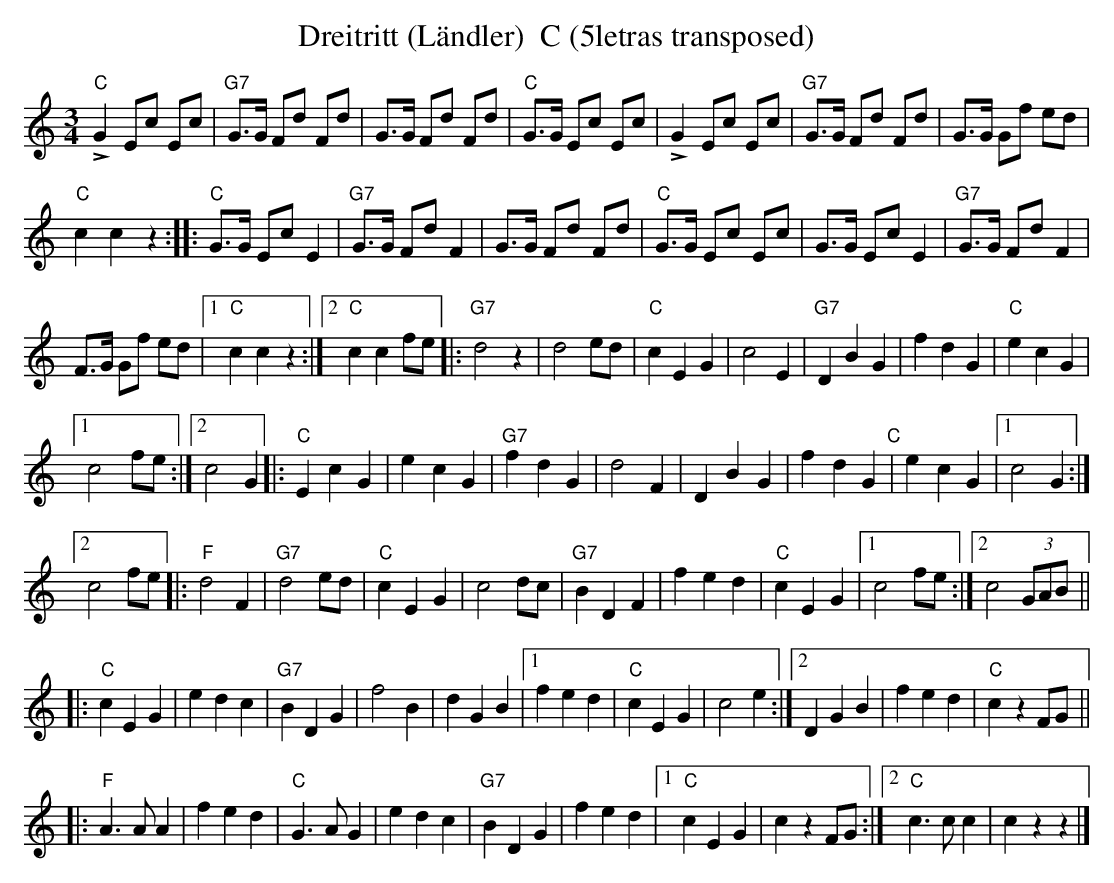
X:1
T:Dreitritt (L\"andler)  C (5letras transposed)
M:3/4
L:1/8
K:C transpose=3 %%MIDI gchordon
!>!"C"G2 Ec Ec | "G7"G>G Fd Fd | G>G Fd Fd | "C"G>G Ec Ec | !>!G2Ec Ec | "G7"G>G Fd Fd | G>G Gf ed |
"C"c2c2z2 :: "C"G>G EcE2 | "G7"G>G FdF2 | G>G Fd Fd | "C"G>G Ec Ec | G>G Ec E2 | "G7"G>G FdF2 |
F>G Gf ed |1 "C"c2c2z2 :|2 "C"c2c2fe |: "G7"d4z2 | d4ed | "C"c2E2G2 | c4E2 | "G7"D2B2G2 | f2d2G2 | "C"e2c2G2 |1
c4fe :|2 c4G2 |: [L:1/4] "C"EcG | ecG | "G7"fdG | d2F | DBG | fdG"C" | ecG |1 c2G :|2
c2f/2e/2 |: "F"d2F | "G7"d2e/2d/2| "C"cEG | c2d/2c/2 | "G7"BDF | fed | "C"cEG |1 c2f/2e/2 :|2 c2 (3G/2A/2B/2 ||
|: "C"cEG | edc | "G7"BDG | f2B | dGB |1 fed | "C"cEG | c2e :|2 DGB | fed | "C"czF/2G/2 ||
|: "F"A>AA | fed | "C"G>AG | edc | "G7"BDG | fed |1 "C"cEG | czF/2G/2 :|2 "C"c>cc | czz |]
